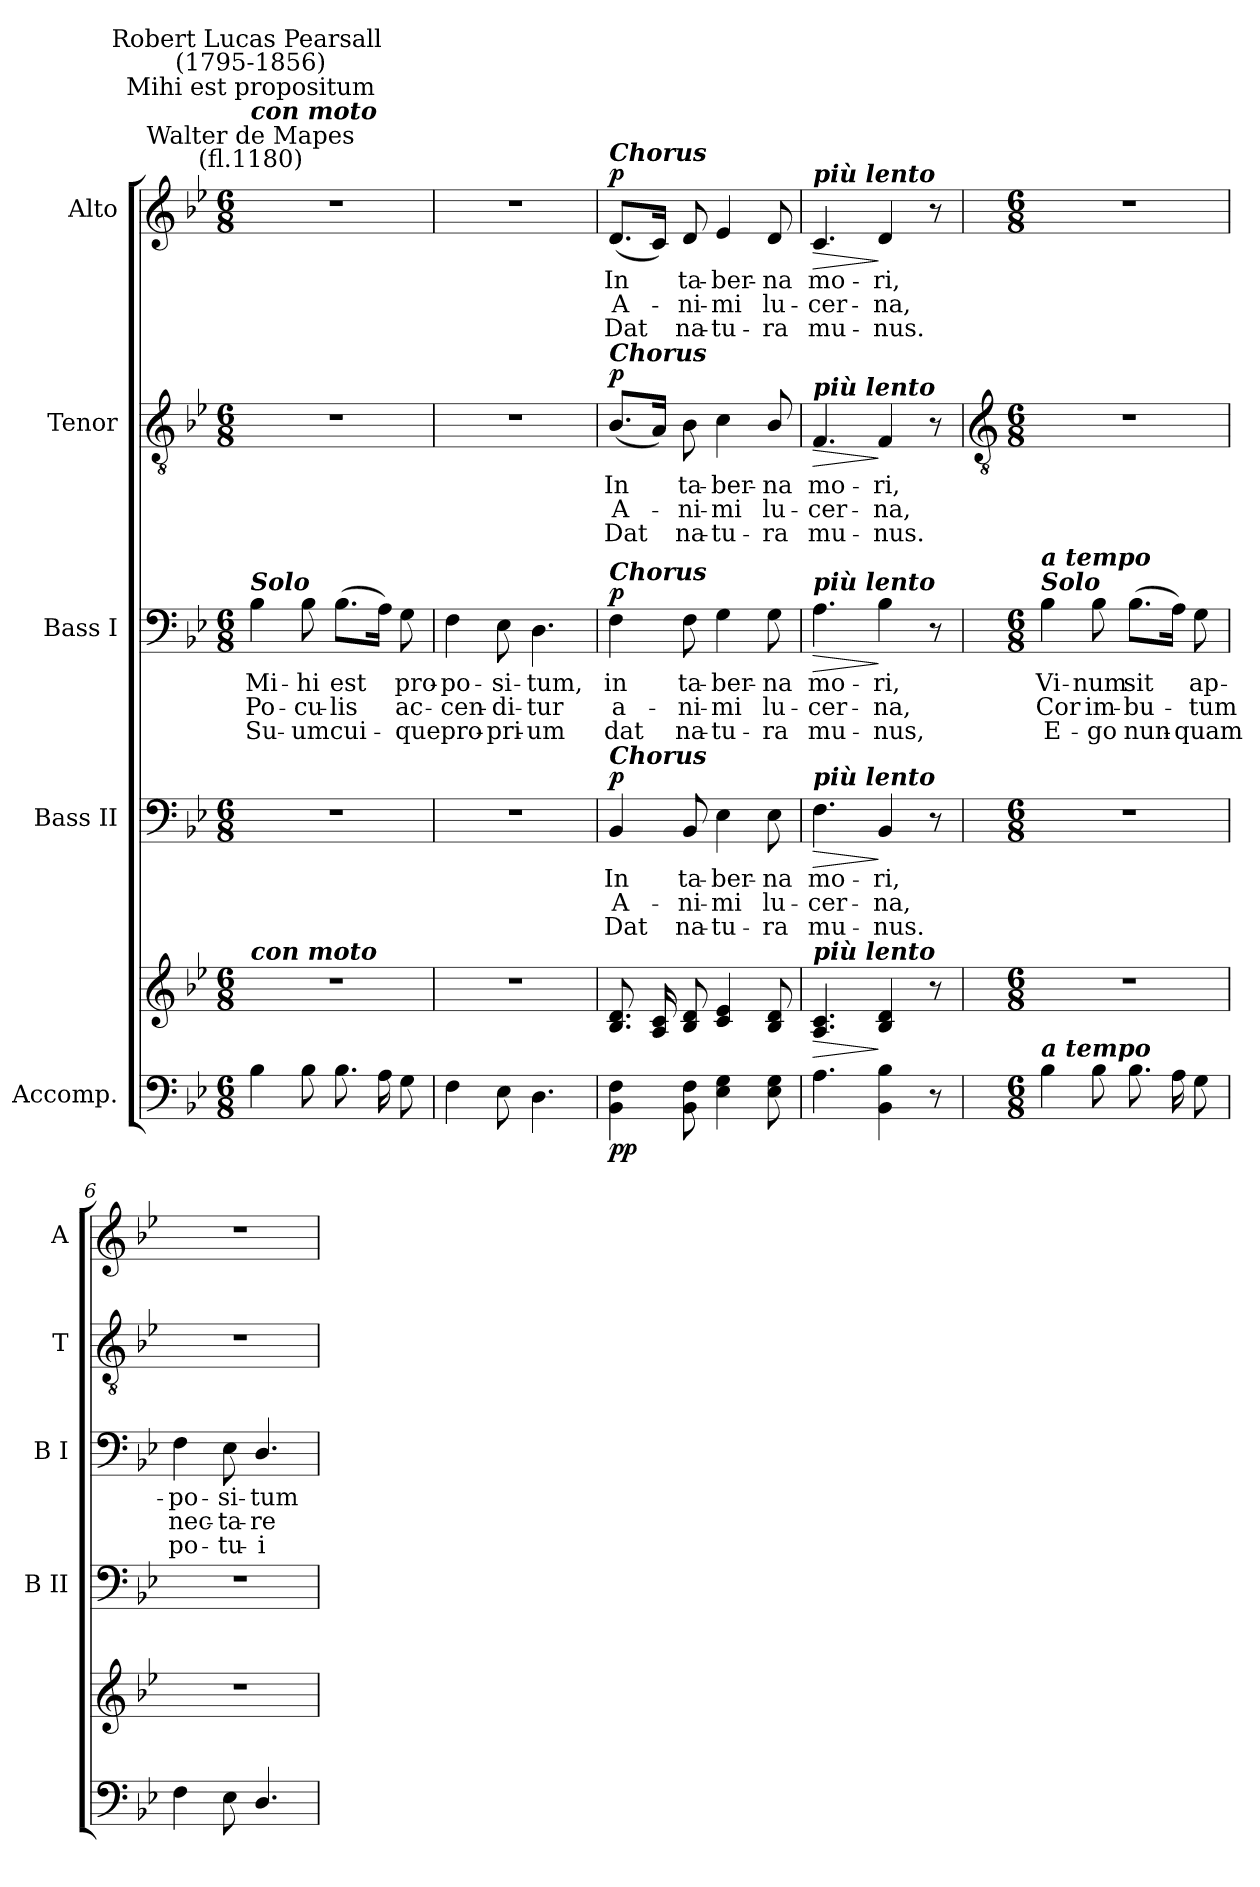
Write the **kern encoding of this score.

**kern	**kern	**dynam	**kern	**text	**text	**text	**dynam	**kern	**text	**text	**text	**dynam	**kern	**text	**text	**text	**dynam	**kern	**text	**text	**text	**dynam
*part5	*part5	*part5	*part4	*part4	*part4	*part4	*part4	*part3	*part3	*part3	*part3	*part3	*part2	*part2	*part2	*part2	*part2	*part1	*part1	*part1	*part1	*part1
*staff6	*staff5	*staff5/6	*staff4	*staff4	*staff4	*staff4	*staff4	*staff3	*staff3	*staff3	*staff3	*staff3	*staff2	*staff2	*staff2	*staff2	*staff2	*staff1	*staff1	*staff1	*staff1	*staff1
*I"Accomp.	*	*	*I"Bass II	*	*	*	*	*I"Bass I	*	*	*	*	*I"Tenor	*	*	*	*	*I"Alto	*	*	*	*
*	*	*	*I'B II	*	*	*	*	*I'B I	*	*	*	*	*I'T	*	*	*	*	*I'A	*	*	*	*
*clefF4	*clefG2	*	*clefF4	*	*	*	*	*clefF4	*	*	*	*	*clefGv2	*	*	*	*	*clefG2	*	*	*	*
*k[b-e-]	*k[b-e-]	*	*k[b-e-]	*	*	*	*	*k[b-e-]	*	*	*	*	*k[b-e-]	*	*	*	*	*k[b-e-]	*	*	*	*
*B-:	*B-:	*	*B-:	*	*	*	*	*B-:	*	*	*	*	*B-:	*	*	*	*	*B-:	*	*	*	*
*M6/8	*M6/8	*	*M6/8	*	*	*	*	*M6/8	*	*	*	*	*M6/8	*	*	*	*	*M6/8	*	*	*	*
*MM80	*MM80	*	*MM80	*	*	*	*	*MM80	*	*	*	*	*MM80	*	*	*	*	*MM80	*	*	*	*
=1	=1	=1	=1	=1	=1	=1	=1	=1	=1	=1	=1	=1	=1	=1	=1	=1	=1	=1	=1	=1	=1	=1
!	!	!	!	!	!	!	!	!	!	!	!	!	!	!	!	!	!	!LO:TX:a:cj:t=Walter de Mapes\n(fl.1180)	!	!	!	!
!	!	!	!	!	!	!	!	!	!	!	!	!	!	!	!	!	!	!LO:TX:a:Bi:t=con moto	!	!	!	!
!	!	!	!	!	!	!	!	!	!	!	!	!	!	!	!	!	!	!LO:TX:a:cj:t=Mihi est propositum	!	!	!	!
!	!	!	!	!	!	!	!	!	!	!	!	!	!	!	!	!	!	!LO:TX:a:cj:t=Robert Lucas Pearsall \n(1795-1856)	!	!	!	!
!	!	!	!	!	!	!	!	!LO:TX:a:Bi:t=Solo	!	!	!	!	!	!	!	!	!	!	!	!	!	!
!	!LO:TX:a:Bi:t=con moto	!	!	!	!	!	!	!	!	!	!	!	!	!	!	!	!	!	!	!	!	!
!	!LO:N:vis=1	!	!LO:N:vis=1	!	!	!	!	!	!LO:LY:b	!LO:LY:b	!LO:LY:b	!	!LO:N:vis=1	!	!	!	!	!LO:N:vis=1	!	!	!	!
4B-	2.r	.	2.r	.	.	.	.	4B-	Mi-	-Po-	-Su-	.	2.r	.	.	.	.	2.r	.	.	.	.
!	!	!	!	!	!	!	!	!	!LO:LY:b	!LO:LY:b	!LO:LY:b	!	!	!	!	!	!	!	!	!	!	!
8B-	.	.	.	.	.	.	.	8B-	-hi	cu-	-um	.	.	.	.	.	.	.	.	.	.	.
!	!	!	!	!	!	!	!	!	!LO:LY:b	!LO:LY:b	!LO:LY:b	!	!	!	!	!	!	!	!	!	!	!
8.B-L	.	.	.	.	.	.	.	(>8.B-L	est	lis	cui-	.	.	.	.	.	.	.	.	.	.	.
16AL	.	.	.	.	.	.	.	16AJ)	.	.	.	.	.	.	.	.	.	.	.	.	.	.
!	!	!	!	!	!	!	!	!	!LO:LY:b	!LO:LY:b	!LO:LY:b	!	!	!	!	!	!	!	!	!	!	!
8GJ	.	.	.	.	.	.	.	8G	pro-	-ac-	-que	.	.	.	.	.	.	.	.	.	.	.
=2	=2	=2	=2	=2	=2	=2	=2	=2	=2	=2	=2	=2	=2	=2	=2	=2	=2	=2	=2	=2	=2	=2
!	!LO:N:vis=1	!	!LO:N:vis=1	!	!	!	!	!	!LO:LY:b	!LO:LY:b	!LO:LY:b	!	!LO:N:vis=1	!	!	!	!	!LO:N:vis=1	!	!	!	!
4F	2.r	.	2.r	.	.	.	.	4F	po-	-cen-	-pro-	.	2.r	.	.	.	.	2.r	.	.	.	.
!	!	!	!	!	!	!	!	!	!LO:LY:b	!LO:LY:b	!LO:LY:b	!	!	!	!	!	!	!	!	!	!	!
8E-	.	.	.	.	.	.	.	8E-	-si-	-di-	-pri-	.	.	.	.	.	.	.	.	.	.	.
!	!	!	!	!	!	!	!	!	!LO:LY:b	!LO:LY:b	!LO:LY:b	!	!	!	!	!	!	!	!	!	!	!
4.D	.	.	.	.	.	.	.	4.D	-tum,	tur	um	.	.	.	.	.	.	.	.	.	.	.
=3	=3	=3	=3	=3	=3	=3	=3	=3	=3	=3	=3	=3	=3	=3	=3	=3	=3	=3	=3	=3	=3	=3
!	!	!	!	!	!	!	!	!	!	!	!	!	!	!	!	!	!	!LO:TX:a:Bi:t=Chorus	!	!	!	!
!	!	!	!	!	!	!	!	!	!	!	!	!	!LO:TX:a:Bi:t=Chorus	!	!	!	!	!	!	!	!	!
!	!	!	!	!	!	!	!	!LO:TX:a:Bi:t=Chorus	!	!	!	!	!	!	!	!	!	!	!	!	!	!
!	!	!	!LO:TX:a:Bi:t=Chorus	!	!	!	!	!	!	!	!	!	!	!	!	!	!	!	!	!	!	!
!	!	!LO:DY:b=2	!	!LO:LY:b	!LO:LY:b	!LO:LY:b	!	!	!LO:LY:b	!LO:LY:b	!LO:LY:b	!	!	!LO:LY:b	!LO:LY:b	!LO:LY:b	!	!	!LO:LY:b	!LO:LY:b	!LO:LY:b	!
!	!	!LO:DY:n=1:b	!	!	!	!	!LO:DY:b	!	!	!	!	!LO:DY:b	!	!	!	!	!LO:DY:b	!	!	!	!	!LO:DY:b
4BB- 4F	8.B- 8.dL	p p	4BB-	In	A-	-Dat	p	4F	in	a-	-dat	p	(<8.B-L	In	A-	Dat	p	(<8.dL	In	A-	Dat	p
.	16A 16cL	.	.	.	.	.	.	.	.	.	.	.	16AJ)	.	.	.	.	16cJ)	.	.	.	.
!	!	!	!	!LO:LY:b	!LO:LY:b	!LO:LY:b	!	!	!LO:LY:b	!LO:LY:b	!LO:LY:b	!	!	!LO:LY:b	!LO:LY:b	!LO:LY:b	!	!	!LO:LY:b	!LO:LY:b	!LO:LY:b	!
8BB- 8F	8B- 8dJ	.	8BB-	ta-	-ni-	-na-	.	8F	ta-	-ni-	-na-	.	8B-	ta-	-ni-	-na-	.	8d	ta-	-ni-	-na-	.
!	!	!	!	!LO:LY:b	!LO:LY:b	!LO:LY:b	!	!	!LO:LY:b	!LO:LY:b	!LO:LY:b	!	!	!LO:LY:b	!LO:LY:b	!LO:LY:b	!	!	!LO:LY:b	!LO:LY:b	!LO:LY:b	!
4E- 4G	4c 4e-	.	4E-	-ber-	-mi	tu-	.	4G	-ber-	-mi	tu-	.	4c	-ber-	-mi	tu-	.	4e-	-ber-	-mi	tu-	.
!	!	!	!	!LO:LY:b	!LO:LY:b	!LO:LY:b	!	!	!LO:LY:b	!LO:LY:b	!LO:LY:b	!	!	!LO:LY:b	!LO:LY:b	!LO:LY:b	!	!	!LO:LY:b	!LO:LY:b	!LO:LY:b	!
8E- 8G	8B- 8d	.	8E-	-na	lu-	-ra	.	8G	-na	lu-	-ra	.	8B-/	-na	lu-	-ra	.	8d	-na	lu-	-ra	.
=4	=4	=4	=4	=4	=4	=4	=4	=4	=4	=4	=4	=4	=4	=4	=4	=4	=4	=4	=4	=4	=4	=4
!	!	!	!	!	!	!	!	!	!	!	!	!	!	!	!	!	!	!LO:TX:a:Bi:t=più lento	!	!	!	!
!	!	!	!	!	!	!	!	!	!	!	!	!	!LO:TX:a:Bi:t=più lento	!	!	!	!	!	!	!	!	!
!	!	!	!	!	!	!	!	!LO:TX:a:Bi:t=più lento	!	!	!	!	!	!	!	!	!	!	!	!	!	!
!	!	!	!LO:TX:a:Bi:t=più lento	!	!	!	!	!	!	!	!	!	!	!	!	!	!	!	!	!	!	!
!	!LO:TX:a:Bi:t=più lento	!	!	!	!	!	!	!	!	!	!	!	!	!	!	!	!	!	!	!	!	!
!	!	!LO:HP:b	!	!LO:LY:b	!LO:LY:b	!LO:LY:b	!LO:HP:b	!	!LO:LY:b	!LO:LY:b	!LO:LY:b	!LO:HP:b	!	!LO:LY:b	!LO:LY:b	!LO:LY:b	!LO:HP:b	!	!LO:LY:b	!LO:LY:b	!LO:LY:b	!LO:HP:b
4.A	4.A 4.c	>	4.F	mo-	-cer-	-mu-	>	4.A	mo-	-cer-	-mu-	>	4.F	mo-	-cer-	-mu-	>	4.c	mo-	-cer-	-mu-	>
!	!	!	!	!LO:LY:b	!LO:LY:b	!LO:LY:b	!	!	!LO:LY:b	!LO:LY:b	!LO:LY:b	!	!	!LO:LY:b	!LO:LY:b	!LO:LY:b	!	!	!LO:LY:b	!LO:LY:b	!LO:LY:b	!
4BB- 4B-	4B- 4d	]	4BB-	-ri,	na,	nus.	]	4B-	-ri,	na,	nus,	]	4F	-ri,	na,	nus.	]	4d	-ri,	na,	nus.	]
8r	8r	.	8r	.	.	.	.	8r	.	.	.	.	8r	.	.	.	.	8r	.	.	.	.
!!LO:LB:g=z
=5	=5	=5	=5	=5	=5	=5	=5	=5	=5	=5	=5	=5	=5	=5	=5	=5	=5	=5	=5	=5	=5	=5
*	*	*	*	*	*	*	*	*	*	*	*	*	*clefGv2	*	*	*	*	*	*	*	*	*
*M6/8	*M6/8	*	*M6/8	*	*	*	*	*M6/8	*	*	*	*	*M6/8	*	*	*	*	*M6/8	*	*	*	*
!	!	!	!	!	!	!	!	!LO:TX:a:Bi:t=Solo	!	!	!	!	!	!	!	!	!	!	!	!	!	!
!	!	!	!	!	!	!	!	!LO:TX:a:Bi:t=a tempo	!	!	!	!	!	!	!	!	!	!	!	!	!	!
!LO:TX:a:Bi:t=a tempo	!	!	!	!	!	!	!	!	!	!	!	!	!	!	!	!	!	!	!	!	!	!
!	!LO:N:vis=1	!	!LO:N:vis=1	!	!	!	!	!	!LO:LY:b	!LO:LY:b	!LO:LY:b	!	!LO:N:vis=1	!	!	!	!	!LO:N:vis=1	!	!	!	!
4B-	2.r	.	2.r	.	.	.	.	4B-	Vi-	-Cor	E-	.	2.r	.	.	.	.	2.r	.	.	.	.
!	!	!	!	!	!	!	!	!	!LO:LY:b	!LO:LY:b	!LO:LY:b	!	!	!	!	!	!	!	!	!	!	!
8B-	.	.	.	.	.	.	.	8B-	-num	im-	-go	.	.	.	.	.	.	.	.	.	.	.
!	!	!	!	!	!	!	!	!	!LO:LY:b	!LO:LY:b	!LO:LY:b	!	!	!	!	!	!	!	!	!	!	!
8.B-L	.	.	.	.	.	.	.	(>8.B-L	sit	bu-	nun-	.	.	.	.	.	.	.	.	.	.	.
16AL	.	.	.	.	.	.	.	16AJ)	.	.	.	.	.	.	.	.	.	.	.	.	.	.
!	!	!	!	!	!	!	!	!	!LO:LY:b	!LO:LY:b	!LO:LY:b	!	!	!	!	!	!	!	!	!	!	!
8GJ	.	.	.	.	.	.	.	8G	ap-	-tum	quam	.	.	.	.	.	.	.	.	.	.	.
=6	=6	=6	=6	=6	=6	=6	=6	=6	=6	=6	=6	=6	=6	=6	=6	=6	=6	=6	=6	=6	=6	=6
!	!LO:N:vis=1	!	!LO:N:vis=1	!	!	!	!	!	!LO:LY:b	!LO:LY:b	!LO:LY:b	!	!LO:N:vis=1	!	!	!	!	!LO:N:vis=1	!	!	!	!
4F	2.r	.	2.r	.	.	.	.	4F	po-	-nec-	-po-	.	2.r	.	.	.	.	2.r	.	.	.	.
!	!	!	!	!	!	!	!	!	!LO:LY:b	!LO:LY:b	!LO:LY:b	!	!	!	!	!	!	!	!	!	!	!
8E-	.	.	.	.	.	.	.	8E-	-si-	-ta-	-tu-	.	.	.	.	.	.	.	.	.	.	.
!	!	!	!	!	!	!	!	!	!LO:LY:b	!LO:LY:b	!LO:LY:b	!	!	!	!	!	!	!	!	!	!	!
4.D/	.	.	.	.	.	.	.	4.D/	-tum	re	i	.	.	.	.	.	.	.	.	.	.	.
=	=	=	=	=	=	=	=	=	=	=	=	=	=	=	=	=	=	=	=	=	=	=
*-	*-	*-	*-	*-	*-	*-	*-	*-	*-	*-	*-	*-	*-	*-	*-	*-	*-	*-	*-	*-	*-	*-
